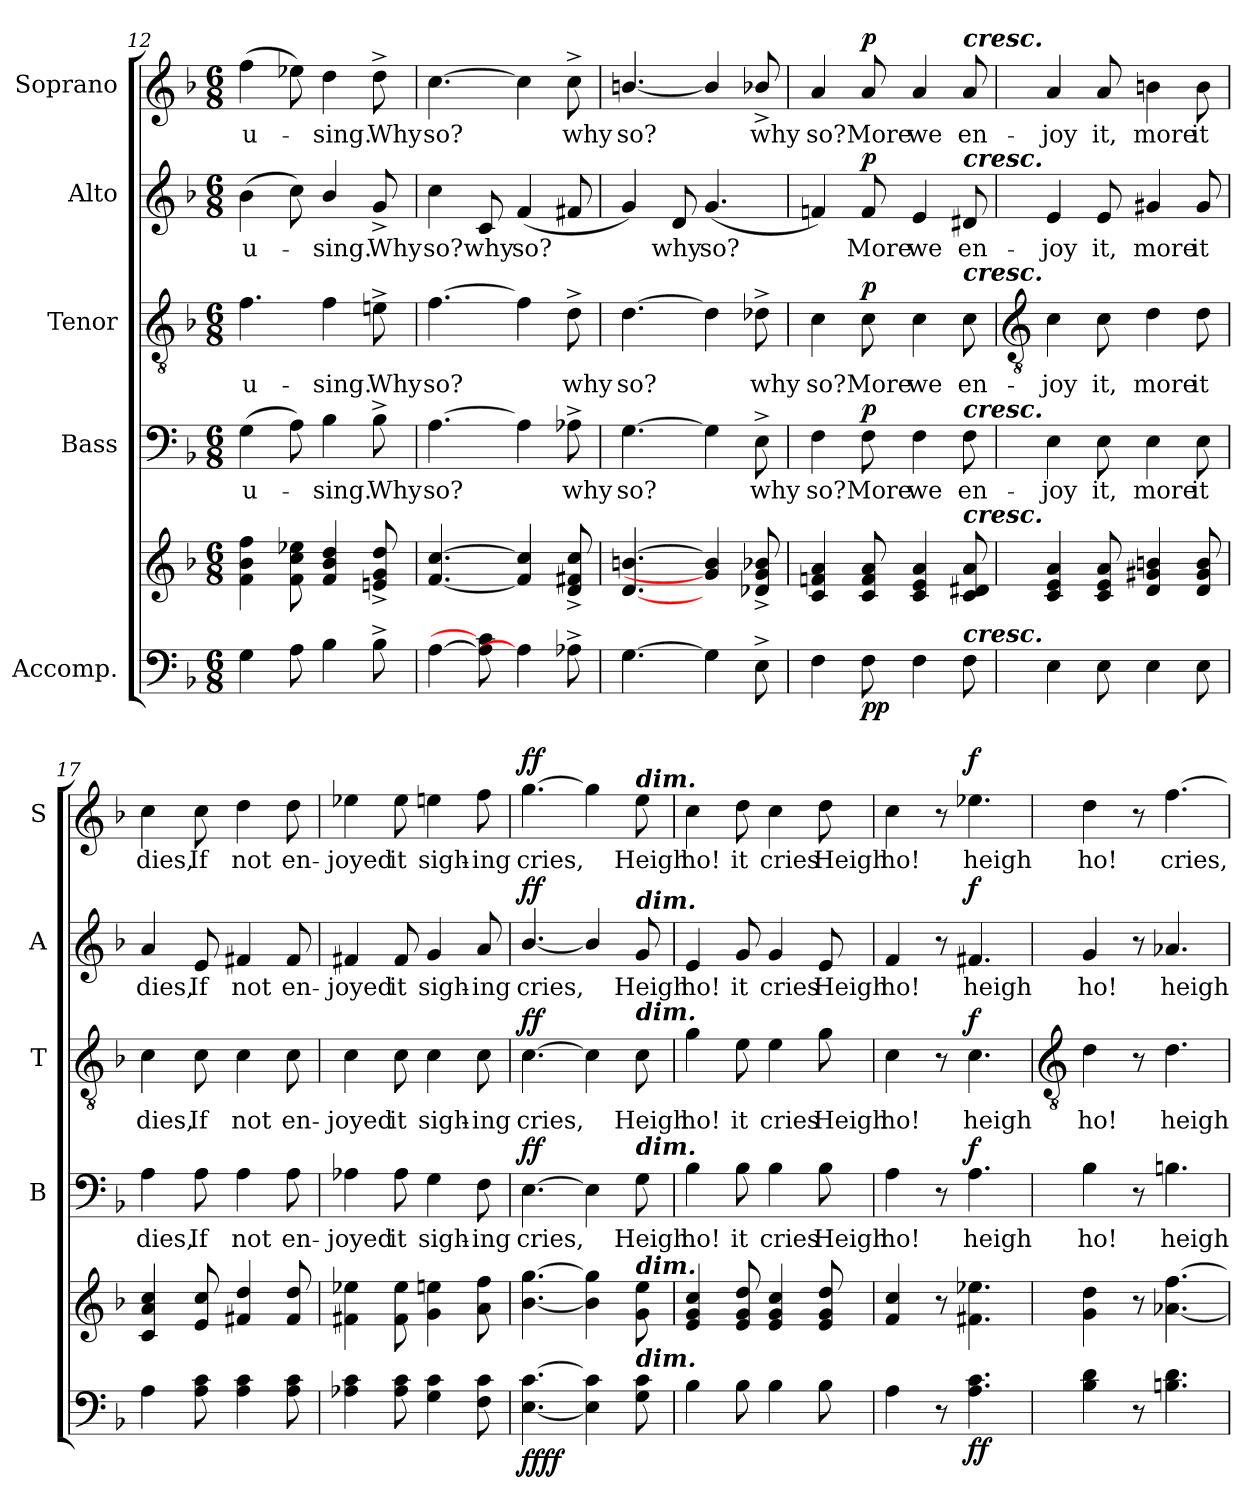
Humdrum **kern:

**kern	**kern	**dynam	**kern	**text	**dynam	**kern	**text	**dynam	**kern	**text	**dynam	**kern	**text	**dynam
*part5	*part5	*part5	*part4	*part4	*part4	*part3	*part3	*part3	*part2	*part2	*part2	*part1	*part1	*part1
*staff6	*staff5	*staff5/6	*staff4	*staff4	*staff4	*staff3	*staff3	*staff3	*staff2	*staff2	*staff2	*staff1	*staff1	*staff1
*I"Accomp.	*	*	*I"Bass	*	*	*I"Tenor	*	*	*I"Alto	*	*	*I"Soprano	*	*
*	*	*	*I'B	*	*	*I'T	*	*	*I'A	*	*	*I'S	*	*
*clefF4	*clefG2	*	*clefF4	*	*	*clefGv2	*	*	*clefG2	*	*	*clefG2	*	*
*k[b-]	*k[b-]	*	*k[b-]	*	*	*k[b-]	*	*	*k[b-]	*	*	*k[b-]	*	*
*F:	*F:	*	*F:	*	*	*F:	*	*	*F:	*	*	*F:	*	*
*M6/8	*M6/8	*	*M6/8	*	*	*M6/8	*	*	*M6/8	*	*	*M6/8	*	*
=12	=12	=12	=12	=12	=12	=12	=12	=12	=12	=12	=12	=12	=12	=12
!	!	!	!	!LO:LY:b	!	!	!LO:LY:b	!	!	!LO:LY:b	!	!	!LO:LY:b	!
4G	4f 4b- 4ff	.	(>4G	u-	.	4.f	u-	.	(>4b-	u-	.	(>4ff	u-	.
8A	8f 8cc 8ee-X	.	8A)	.	.	.	.	.	8cc)	.	.	8ee-X)	.	.
!	!	!	!	!LO:LY:b	!	!	!LO:LY:b	!	!	!LO:LY:b	!	!	!LO:LY:b	!
4B-	4f 4b- 4dd	.	4B-	sing.	.	4f	-sing.	.	4b-/	sing.	.	4dd	sing.	.
!	!	!	!	!LO:LY:b	!	!	!LO:LY:b	!	!	!LO:LY:b	!	!	!LO:LY:b	!
8B-^	8en^ 8g^ 8dd^	.	8B-^	Why	.	8en^	Why	.	8g^	Why	.	8dd^	Why	.
=13	=13	=13	=13	=13	=13	=13	=13	=13	=13	=13	=13	=13	=13	=13
!	!	!	!	!LO:LY:b	!	!	!LO:LY:b	!	!	!LO:LY:b	!	!	!LO:LY:b	!
[4A	[4.f [4.cc	.	[4.A	so?	.	[4.f	so?	.	4cc	so?	.	[4.cc	so?	.
!	!	!	!	!	!	!	!	!	!	!LO:LY:b	!	!	!	!
8A] 8c]	.	.	.	.	.	.	.	.	8c	why	.	.	.	.
!	!	!	!	!	!	!	!	!	!	!LO:LY:b	!	!	!	!
4A]	4f] 4cc]	.	4A]	.	.	4f]	.	.	(<4f	so?	.	4cc]	.	.
!	!	!	!	!LO:LY:b	!	!	!LO:LY:b	!	!	!	!	!	!LO:LY:b	!
8A-X^	8d^ 8f#X^ 8cc^	.	8A-X^	why	.	8d^	why	.	8f#X	.	.	8cc^	why	.
=14	=14	=14	=14	=14	=14	=14	=14	=14	=14	=14	=14	=14	=14	=14
!	!	!	!	!LO:LY:b	!	!	!LO:LY:b	!	!	!	!	!	!LO:LY:b	!
[4.G	[4.d/ [4.bn/	.	[4.G	so?	.	[4.d	so?	.	4g)	.	.	[4.bn/	so?	.
!	!	!	!	!	!	!	!	!	!	!LO:LY:b	!	!	!	!
.	.	.	.	.	.	.	.	.	8d	why	.	.	.	.
!	!	!	!	!	!	!	!	!	!	!LO:LY:b	!	!	!	!
4G]	4g/] 4b/]	.	4G]	.	.	4d]	.	.	(<4.g	so?	.	4b/]	.	.
!	!	!	!	!LO:LY:b	!	!	!LO:LY:b	!	!	!	!	!	!LO:LY:b	!
8E^	8d-X/^ 8g/^ 8b-X/^	.	8E^	why	.	8d-X^	why	.	.	.	.	8b-X^/	why	.
=15	=15	=15	=15	=15	=15	=15	=15	=15	=15	=15	=15	=15	=15	=15
!	!	!	!	!LO:LY:b	!	!	!LO:LY:b	!	!	!	!	!	!LO:LY:b	!
4F	4c 4fn 4a	.	4F	so?	.	4c	so?	.	4fn)	.	.	4a	so?	.
!	!	!LO:DY:b=2	!	!LO:LY:b	!	!	!LO:LY:b	!	!	!LO:LY:b	!	!	!LO:LY:b	!
!	!	!LO:DY:n=1:b	!	!	!LO:DY:b	!	!	!LO:DY:b	!	!	!LO:DY:b	!	!	!LO:DY:b
8F	8c 8f 8a	p p	8F	More	p	8c	More	p	8f	More	p	8a	More	p
!	!	!	!	!LO:LY:b	!	!	!LO:LY:b	!	!	!LO:LY:b	!	!	!LO:LY:b	!
4F	4c 4e 4a	.	4F	we	.	4c	we	.	4e	we	.	4a	we	.
!	!	!	!	!	!	!	!	!	!	!	!	!LO:TX:a:Bi:t=cresc.	!	!
!	!	!	!	!	!	!	!	!	!LO:TX:a:Bi:t=cresc.	!	!	!	!	!
!	!	!	!	!	!	!LO:TX:a:Bi:t=cresc.	!	!	!	!	!	!	!	!
!	!	!	!LO:TX:a:Bi:t=cresc.	!	!	!	!	!	!	!	!	!	!	!
!	!LO:TX:a:Bi:t=cresc.	!	!	!	!	!	!	!	!	!	!	!	!	!
!LO:TX:a:Bi:t=cresc.	!	!	!	!	!	!	!	!	!	!	!	!	!	!
!	!	!	!	!LO:LY:b	!	!	!LO:LY:b	!	!	!LO:LY:b	!	!	!LO:LY:b	!
8F	8c 8d#X 8a	.	8F	en-	.	8c	en-	.	8d#X	en-	.	8a	en-	.
!!LO:LB:g=z
=16	=16	=16	=16	=16	=16	=16	=16	=16	=16	=16	=16	=16	=16	=16
*	*	*	*	*	*	*clefGv2	*	*	*	*	*	*	*	*
!	!	!	!	!LO:LY:b	!	!	!LO:LY:b	!	!	!LO:LY:b	!	!	!LO:LY:b	!
4E	4c 4e 4a	.	4E	-joy	.	4c	-joy	.	4e	-joy	.	4a	-joy	.
!	!	!	!	!LO:LY:b	!	!	!LO:LY:b	!	!	!LO:LY:b	!	!	!LO:LY:b	!
8E	8c 8e 8a	.	8E	it,	.	8c	it,	.	8e	it,	.	8a	it,	.
!	!	!	!	!LO:LY:b	!	!	!LO:LY:b	!	!	!LO:LY:b	!	!	!LO:LY:b	!
4E	4d 4g#X 4bn	.	4E	more	.	4d	more	.	4g#X	more	.	4bn	more	.
!	!	!	!	!LO:LY:b	!	!	!LO:LY:b	!	!	!LO:LY:b	!	!	!LO:LY:b	!
8E	8d 8g# 8b	.	8E	it	.	8d	it	.	8g#	it	.	8b	it	.
=17	=17	=17	=17	=17	=17	=17	=17	=17	=17	=17	=17	=17	=17	=17
!	!	!	!	!LO:LY:b	!	!	!LO:LY:b	!	!	!LO:LY:b	!	!	!LO:LY:b	!
4A	4c 4a 4cc	.	4A	dies,	.	4c	dies,	.	4a	dies,	.	4cc	dies,	.
!	!	!	!	!LO:LY:b	!	!	!LO:LY:b	!	!	!LO:LY:b	!	!	!LO:LY:b	!
8A 8c	8e 8cc	.	8A	If	.	8c	If	.	8e	If	.	8cc	If	.
!	!	!	!	!LO:LY:b	!	!	!LO:LY:b	!	!	!LO:LY:b	!	!	!LO:LY:b	!
4A 4c	4f#X 4dd	.	4A	not	.	4c	not	.	4f#X	not	.	4dd	not	.
!	!	!	!	!LO:LY:b	!	!	!LO:LY:b	!	!	!LO:LY:b	!	!	!LO:LY:b	!
8A 8c	8f# 8dd	.	8A	en-	.	8c	en-	.	8f#	en-	.	8dd	en-	.
=18	=18	=18	=18	=18	=18	=18	=18	=18	=18	=18	=18	=18	=18	=18
!	!	!	!	!LO:LY:b	!	!	!LO:LY:b	!	!	!LO:LY:b	!	!	!LO:LY:b	!
4A-X 4c	4f#X 4ee-X	.	4A-X	-joyed	.	4c	-joyed	.	4f#X	-joyed	.	4ee-X	-joyed	.
!	!	!	!	!LO:LY:b	!	!	!LO:LY:b	!	!	!LO:LY:b	!	!	!LO:LY:b	!
8A- 8c	8f# 8ee-	.	8A-	it	.	8c	it	.	8f#	it	.	8ee-	it	.
!	!	!	!	!LO:LY:b	!	!	!LO:LY:b	!	!	!LO:LY:b	!	!	!LO:LY:b	!
4G 4c	4g 4een	.	4G	sigh-	.	4c	sigh-	.	4g	sigh-	.	4een	sigh-	.
!	!	!	!	!LO:LY:b	!	!	!LO:LY:b	!	!	!LO:LY:b	!	!	!LO:LY:b	!
8F 8c	8a 8ff	.	8F	-ing	.	8c	-ing	.	8a	-ing	.	8ff	-ing	.
=19	=19	=19	=19	=19	=19	=19	=19	=19	=19	=19	=19	=19	=19	=19
!	!	!LO:DY:b=2	!	!LO:LY:b	!	!	!LO:LY:b	!	!	!LO:LY:b	!	!	!LO:LY:b	!
!	!	!LO:DY:n=1:b	!	!	!LO:DY:b	!	!	!LO:DY:b	!	!	!LO:DY:b	!	!	!LO:DY:b
[4.E [4.c	[4.b- [4.gg	ff ff	[4.E	cries,	ff	[4.c	cries,	ff	[4.b-/	cries,	ff	[4.gg	cries,	ff
4E] 4c]	4b-] 4gg]	.	4E]	.	.	4c]	.	.	4b-/]	.	.	4gg]	.	.
!	!	!	!	!	!	!	!	!	!	!	!	!LO:TX:a:Bi:t=dim.	!	!
!	!	!	!	!	!	!	!	!	!LO:TX:a:Bi:t=dim.	!	!	!	!	!
!	!	!	!	!	!	!LO:TX:a:Bi:t=dim.	!	!	!	!	!	!	!	!
!	!	!	!LO:TX:a:Bi:t=dim.	!	!	!	!	!	!	!	!	!	!	!
!	!LO:TX:a:Bi:t=dim.	!	!	!	!	!	!	!	!	!	!	!	!	!
!LO:TX:a:Bi:t=dim.	!	!	!	!	!	!	!	!	!	!	!	!	!	!
!	!	!	!	!LO:LY:b	!	!	!LO:LY:b	!	!	!LO:LY:b	!	!	!LO:LY:b	!
8G 8c	8g 8ee	.	8G	Heigh	.	8c	Heigh	.	8g	Heigh	.	8ee	Heigh	.
=20	=20	=20	=20	=20	=20	=20	=20	=20	=20	=20	=20	=20	=20	=20
!	!	!	!	!LO:LY:b	!	!	!LO:LY:b	!	!	!LO:LY:b	!	!	!LO:LY:b	!
4B-	4e 4g 4cc	.	4B-	ho!	.	4g	ho!	.	4e	ho!	.	4cc	ho!	.
!	!	!	!	!LO:LY:b	!	!	!LO:LY:b	!	!	!LO:LY:b	!	!	!LO:LY:b	!
8B-	8e 8g 8dd	.	8B-	it	.	8e	it	.	8g	it	.	8dd	it	.
!	!	!	!	!LO:LY:b	!	!	!LO:LY:b	!	!	!LO:LY:b	!	!	!LO:LY:b	!
4B-	4e 4g 4cc	.	4B-	cries	.	4e	cries	.	4g	cries	.	4cc	cries	.
!	!	!	!	!LO:LY:b	!	!	!LO:LY:b	!	!	!LO:LY:b	!	!	!LO:LY:b	!
8B-	8e 8g 8dd	.	8B-	Heigh	.	8g	Heigh	.	8e	Heigh	.	8dd	Heigh	.
=21	=21	=21	=21	=21	=21	=21	=21	=21	=21	=21	=21	=21	=21	=21
!	!	!	!	!LO:LY:b	!	!	!LO:LY:b	!	!	!LO:LY:b	!	!	!LO:LY:b	!
4A	4f 4cc	.	4A	ho!	.	4c	ho!	.	4f	ho!	.	4cc	ho!	.
8r	8r	.	8r	.	.	8r	.	.	8r	.	.	8r	.	.
!	!	!LO:DY:b=2	!	!LO:LY:b	!	!	!LO:LY:b	!	!	!LO:LY:b	!	!	!LO:LY:b	!
!	!	!LO:DY:n=1:b	!	!	!LO:DY:b	!	!	!LO:DY:b	!	!	!LO:DY:b	!	!	!LO:DY:b
4.A 4.c	4.f#X 4.ee-X	f f	4.A	heigh	f	4.c	heigh	f	4.f#X	heigh	f	4.ee-X	heigh	f
!!LO:LB:g=z
=22	=22	=22	=22	=22	=22	=22	=22	=22	=22	=22	=22	=22	=22	=22
*	*	*	*	*	*	*clefGv2	*	*	*	*	*	*	*	*
!	!	!	!	!LO:LY:b	!	!	!LO:LY:b	!	!	!LO:LY:b	!	!	!LO:LY:b	!
4B- 4d	4g 4dd	.	4B-	ho!	.	4d	ho!	.	4g	ho!	.	4dd	ho!	.
8r	8r	.	8r	.	.	8r	.	.	8r	.	.	8r	.	.
!	!	!	!	!LO:LY:b	!	!	!LO:LY:b	!	!	!LO:LY:b	!	!	!LO:LY:b	!
4.Bn 4.d	[4.a-X [4.ff	.	4.Bn	heigh	.	4.d	heigh	.	4.a-X	heigh	.	[4.ff	cries,	.
=	=	=	=	=	=	=	=	=	=	=	=	=	=	=
*-	*-	*-	*-	*-	*-	*-	*-	*-	*-	*-	*-	*-	*-	*-
